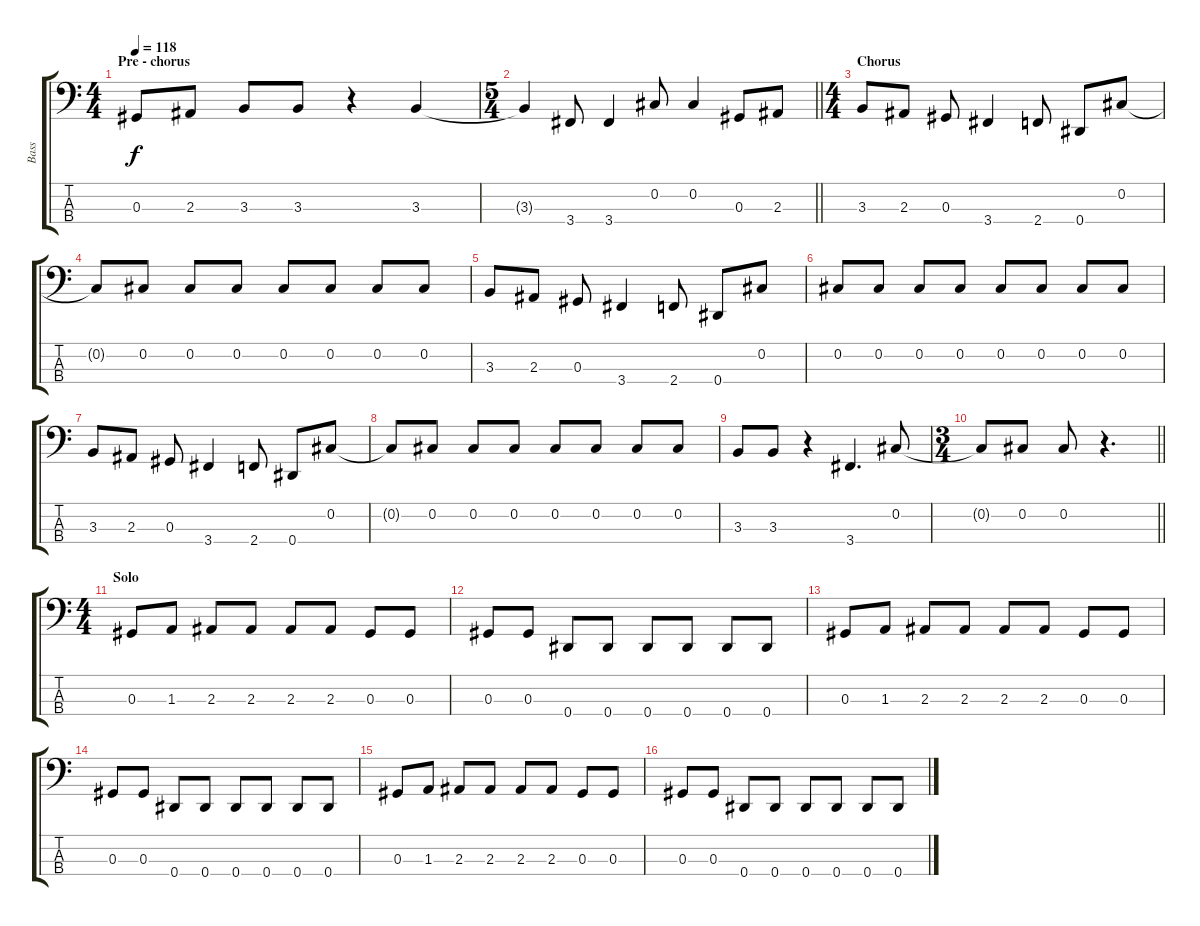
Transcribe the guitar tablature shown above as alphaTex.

\track ("Bass" "Bass") {instrument electricbassfinger}
\staff {score tabs}
\tuning (Gb2 Db2 Ab1 Eb1) {hide}
\ts (4 4)
\section ("" "Pre - chorus")
\tempo 118
\clef f4
\ks c
0.3.8{dy f} 2.3.8 3.3.8 3.3.8 r.4 3.3.4 |
\ts (5 4)
\barLineRight lightlight
3.3{t}.4 3.4.8 3.4.4 0.2.8 0.2.4 0.3.8 2.3.8 |
\ts (4 4)
\section ("" "Chorus")
3.3.8 2.3.8 0.3.8 3.4.4 2.4.8 0.4.8 0.2.8 |
0.2{t}.8 0.2.8 0.2.8 0.2.8 0.2.8 0.2.8 0.2.8 0.2.8 |
3.3.8 2.3.8 0.3.8 3.4.4 2.4.8 0.4.8 0.2.8 |
0.2.8 0.2.8 0.2.8 0.2.8 0.2.8 0.2.8 0.2.8 0.2.8 |
3.3.8 2.3.8 0.3.8 3.4.4 2.4.8 0.4.8 0.2.8 |
0.2{t}.8 0.2.8 0.2.8 0.2.8 0.2.8 0.2.8 0.2.8 0.2.8 |
3.3.8 3.3.8 r.4 3.4.4{d} 0.2.8 |
\ts (3 4)
\barLineRight lightlight
0.2{t}.8 0.2.8 0.2.8 r.4{d} |
\ts (4 4)
\section ("" "Solo")
0.3.8 1.3.8 2.3.8 2.3.8 2.3.8 2.3.8 0.3.8 0.3.8 |
0.3.8 0.3.8 0.4.8 0.4.8 0.4.8 0.4.8 0.4.8 0.4.8 |
0.3.8 1.3.8 2.3.8 2.3.8 2.3.8 2.3.8 0.3.8 0.3.8 |
0.3.8 0.3.8 0.4.8 0.4.8 0.4.8 0.4.8 0.4.8 0.4.8 |
0.3.8 1.3.8 2.3.8 2.3.8 2.3.8 2.3.8 0.3.8 0.3.8 |
0.3.8 0.3.8 0.4.8 0.4.8 0.4.8 0.4.8 0.4.8 0.4.8
